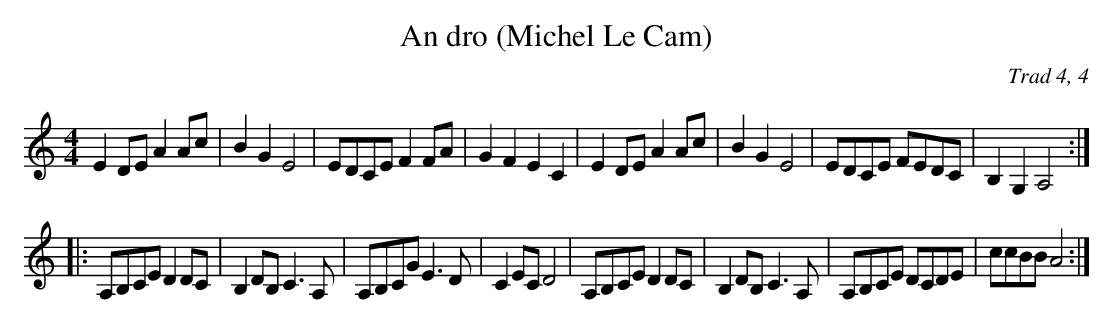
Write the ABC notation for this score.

X:1
T:An dro (Michel Le Cam)
C:Trad 4, 4
M:4/4
L:1/8
K:C
E2DE A2Ac |B2G2 E4|\
EDCE F2FA |G2F2 E2C2|\
E2DE A2Ac |B2G2 E4|\
EDCE FEDC| B,2G,2 A,4:|
|:A,B,CE D2DC |B,2DB, C3A,|\
A,B,CG E3D| C2EC D4|\
A,B,CE D2DC| B,2DB, C3A,|\
A,B,CE DCDE| ccBB A4:|
